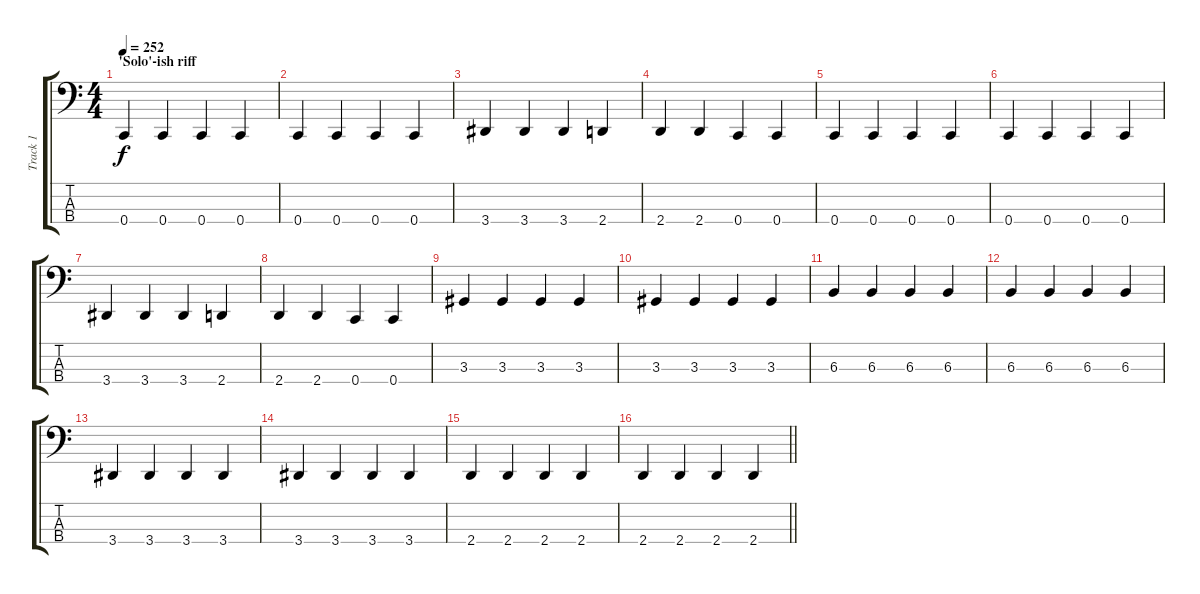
\track ("Track 1" "Track 1") {instrument electricbassfinger}
\staff {score tabs}
\tuning (Eb2 Bb1 F1 C1) {hide}
\ts (4 4)
\section ("" "'Solo'-ish riff")
\tempo 252
\clef f4
\ks c
0.4.4{dy f} 0.4.4 0.4.4 0.4.4 |
0.4.4 0.4.4 0.4.4 0.4.4 |
3.4.4 3.4.4 3.4.4 2.4.4 |
2.4.4 2.4.4 0.4.4 0.4.4 |
0.4.4 0.4.4 0.4.4 0.4.4 |
0.4.4 0.4.4 0.4.4 0.4.4 |
3.4.4 3.4.4 3.4.4 2.4.4 |
2.4.4 2.4.4 0.4.4 0.4.4 |
3.3.4 3.3.4 3.3.4 3.3.4 |
3.3.4 3.3.4 3.3.4 3.3.4 |
6.3.4 6.3.4 6.3.4 6.3.4 |
6.3.4 6.3.4 6.3.4 6.3.4 |
3.4.4 3.4.4 3.4.4 3.4.4 |
3.4.4 3.4.4 3.4.4 3.4.4 |
2.4.4 2.4.4 2.4.4 2.4.4 |
\barLineRight lightlight
2.4.4 2.4.4 2.4.4 2.4.4
